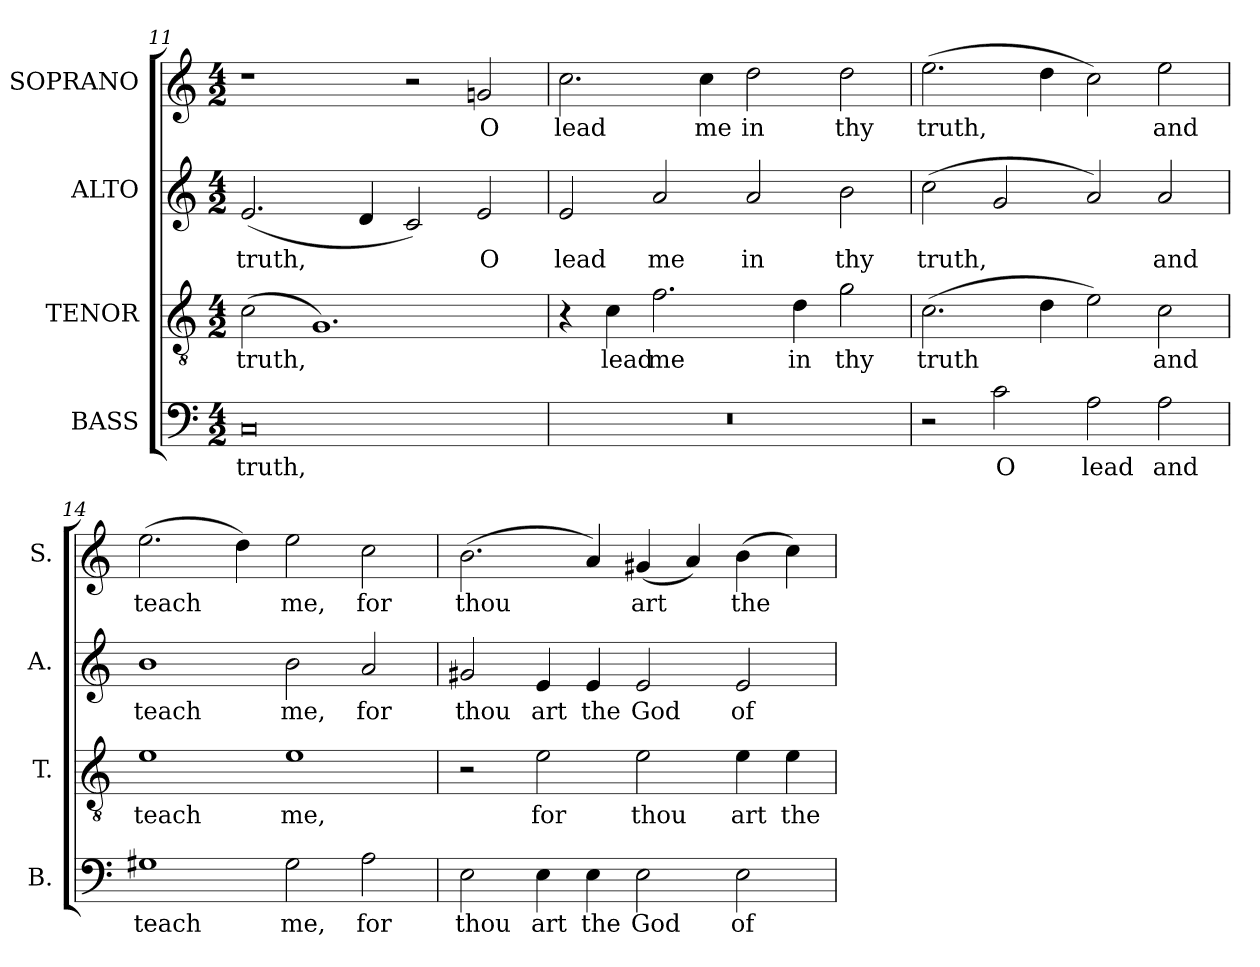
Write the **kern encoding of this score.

**kern	**text	**kern	**text	**kern	**text	**kern	**text
*part4	*part4	*part3	*part3	*part2	*part2	*part1	*part1
*staff4	*staff4	*staff3	*staff3	*staff2	*staff2	*staff1	*staff1
*I"BASS	*	*I"TENOR	*	*I"ALTO	*	*I"SOPRANO	*
*I'B.	*	*I'T.	*	*I'A.	*	*I'S.	*
*clefF4	*	*clefGv2	*	*clefG2	*	*clefG2	*
*	*	*ITrd7c12	*	*	*	*	*
*k[]	*	*k[]	*	*k[]	*	*k[]	*
*C:	*	*C:	*	*C:	*	*C:	*
*M4/2	*	*M4/2	*	*M4/2	*	*M4/2	*
=11	=11	=11	=11	=11	=11	=11	=11
!	!LO:LY:b:color=#000000	!	!	!	!	!	!
!	!	!	!LO:LY:b:color=#000000	!	!	!	!
!	!	!	!	!	!LO:LY:b:color=#000000	!	!
0Ci	truth,	(2Ci\	truth,	(2.ei/	truth,	1r	.
.	.	1.GGi)	.	.	.	.	.
.	.	.	.	4di/	.	.	.
.	.	.	.	2ci/)	.	2r	.
!	!	!	!	!	!LO:LY:b:color=#000000	!	!
!	!	!	!	!	!	!	!LO:LY:b:color=#000000
.	.	.	.	2ei/	O	2gni/	O
!!LO:LB:g=z
=12	=12	=12	=12	=12	=12	=12	=12
!LO:N:vis=1	!	!	!	!	!	!	!
!	!	!	!	!	!LO:LY:b:color=#000000	!	!
!	!	!	!	!	!	!	!LO:LY:b:color=#000000
0r	.	4r	.	2ei/	lead	2.cci\	lead
!	!	!	!LO:LY:b:color=#000000	!	!	!	!
.	.	4Ci\	lead	.	.	.	.
!	!	!	!LO:LY:b:color=#000000	!	!	!	!
!	!	!	!	!	!LO:LY:b:color=#000000	!	!
.	.	2.Fi\	me	2ai/	me	.	.
!	!	!	!	!	!	!	!LO:LY:b:color=#000000
.	.	.	.	.	.	4cci\	me
!	!	!	!	!	!LO:LY:b:color=#000000	!	!
!	!	!	!	!	!	!	!LO:LY:b:color=#000000
.	.	.	.	2ai/	in	2ddi\	in
!	!	!	!LO:LY:b:color=#000000	!	!	!	!
.	.	4Di\	in	.	.	.	.
!	!	!	!LO:LY:b:color=#000000	!	!	!	!
!	!	!	!	!	!LO:LY:b:color=#000000	!	!
!	!	!	!	!	!	!	!LO:LY:b:color=#000000
.	.	2Gi\	thy	2bi\	thy	2ddi\	thy
=13	=13	=13	=13	=13	=13	=13	=13
!	!	!	!LO:LY:b:color=#000000	!	!	!	!
!	!	!	!	!	!LO:LY:b:color=#000000	!	!
!	!	!	!	!	!	!	!LO:LY:b:color=#000000
2r	.	(2.Ci\	truth	(2cci\	truth,	(2.eei\	truth,
!	!LO:LY:b:color=#000000	!	!	!	!	!	!
2ci\	O	.	.	2gi/	.	.	.
.	.	4Di\	.	.	.	4ddi\	.
!	!LO:LY:b:color=#000000	!	!	!	!	!	!
2Ai\	lead	2Ei\)	.	2ai/)	.	2cci\)	.
!	!LO:LY:b:color=#000000	!	!	!	!	!	!
!	!	!	!LO:LY:b:color=#000000	!	!	!	!
!	!	!	!	!	!LO:LY:b:color=#000000	!	!
!	!	!	!	!	!	!	!LO:LY:b:color=#000000
2Ai\	and	2Ci\	and	2ai/	and	2eei\	and
=14	=14	=14	=14	=14	=14	=14	=14
!	!LO:LY:b:color=#000000	!	!	!	!	!	!
!	!	!	!LO:LY:b:color=#000000	!	!	!	!
!	!	!	!	!	!LO:LY:b:color=#000000	!	!
!	!	!	!	!	!	!	!LO:LY:b:color=#000000
1G#Xi	teach	1Ei	teach	1bi	teach	(2.eei\	teach
.	.	.	.	.	.	4ddi\)	.
!	!LO:LY:b:color=#000000	!	!	!	!	!	!
!	!	!	!LO:LY:b:color=#000000	!	!	!	!
!	!	!	!	!	!LO:LY:b:color=#000000	!	!
!	!	!	!	!	!	!	!LO:LY:b:color=#000000
2G#i\	me,	1Ei	me,	2bi\	me,	2eei\	me,
!	!LO:LY:b:color=#000000	!	!	!	!	!	!
!	!	!	!	!	!LO:LY:b:color=#000000	!	!
!	!	!	!	!	!	!	!LO:LY:b:color=#000000
2Ai\	for	.	.	2ai/	for	2cci\	for
=15	=15	=15	=15	=15	=15	=15	=15
!	!LO:LY:b:color=#000000	!	!	!	!	!	!
!	!	!	!	!	!LO:LY:b:color=#000000	!	!
!	!	!	!	!	!	!	!LO:LY:b:color=#000000
2Ei\	thou	2r	.	2g#Xi/	thou	(2.bi\	thou
!	!LO:LY:b:color=#000000	!	!	!	!	!	!
!	!	!	!LO:LY:b:color=#000000	!	!	!	!
!	!	!	!	!	!LO:LY:b:color=#000000	!	!
4Ei\	art	2Ei\	for	4ei/	art	.	.
!	!LO:LY:b:color=#000000	!	!	!	!	!	!
!	!	!	!	!	!LO:LY:b:color=#000000	!	!
4Ei\	the	.	.	4ei/	the	4ai/)	.
!	!LO:LY:b:color=#000000	!	!	!	!	!	!
!	!	!	!LO:LY:b:color=#000000	!	!	!	!
!	!	!	!	!	!LO:LY:b:color=#000000	!	!
!	!	!	!	!	!	!	!LO:LY:b:color=#000000
2Ei\	God	2Ei\	thou	2ei/	God	(4g#Xi/	art
.	.	.	.	.	.	4ai/)	.
!	!LO:LY:b:color=#000000	!	!	!	!	!	!
!	!	!	!LO:LY:b:color=#000000	!	!	!	!
!	!	!	!	!	!LO:LY:b:color=#000000	!	!
!	!	!	!	!	!	!	!LO:LY:b:color=#000000
2Ei\	of	4Ei\	art	2ei/	of	(4bi\	the
!	!	!	!LO:LY:b:color=#000000	!	!	!	!
.	.	4Ei\	the	.	.	4cci\)	.
=	=	=	=	=	=	=	=
*-	*-	*-	*-	*-	*-	*-	*-
